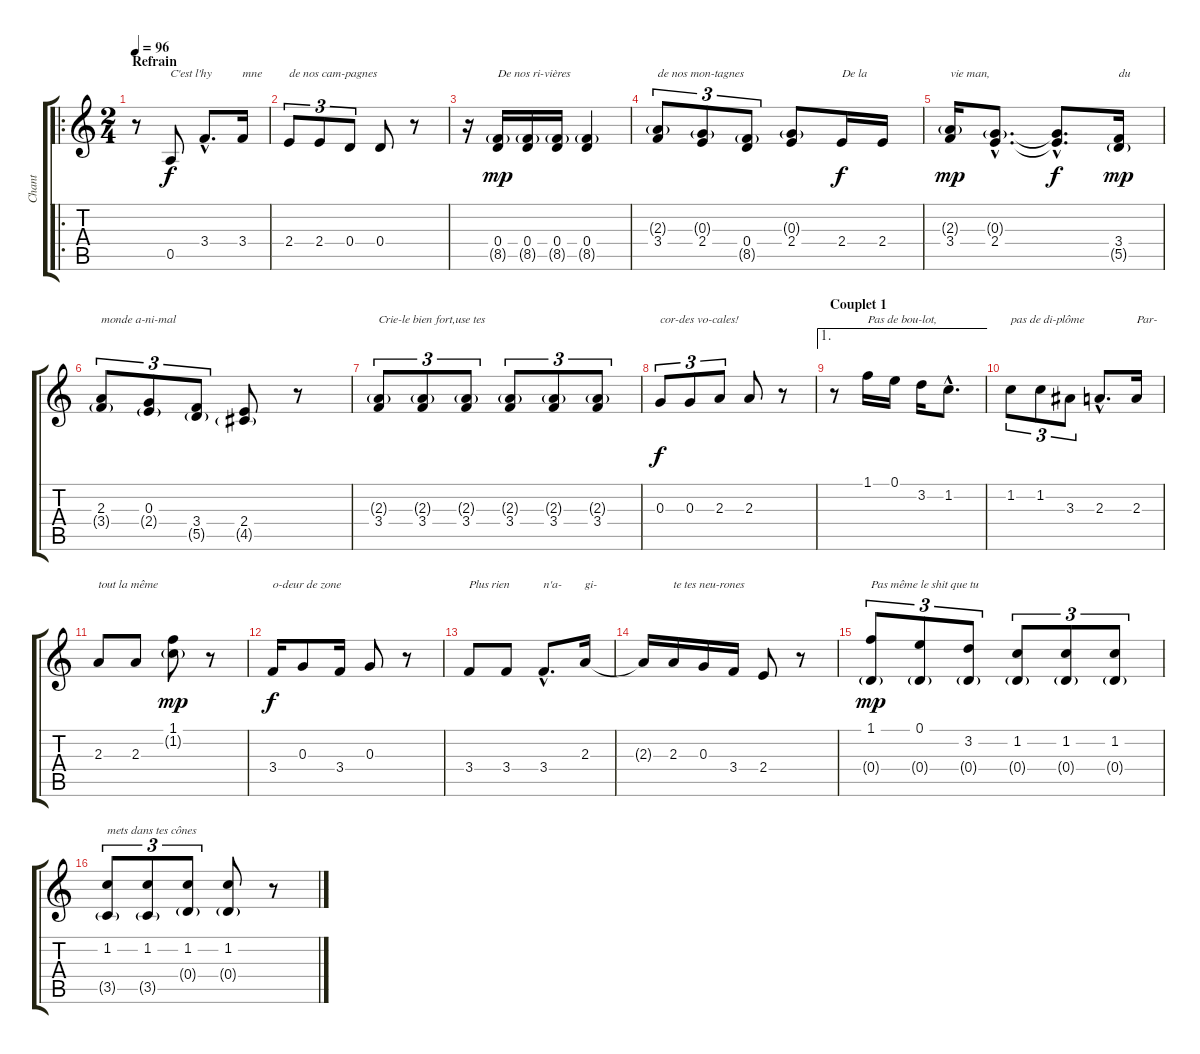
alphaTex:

\track ("Chant" "Chant") {instrument electricguitarjazz}
\staff {score tabs}
\tuning (E4 B3 G3 D3 A2 E2) {hide}
\ro
\ts (2 4)
\section ("" "Refrain")
\tempo 96
\clef g2
\ks c
r.8{dy mp} 0.5.8{txt "C'est l'hy" dy f} 3.4{hac}.8{d} 3.4.16{txt "mne"} |
2.4.8{tu (3 2) txt "de nos cam-pagnes"} 2.4.8{tu (3 2)} 0.4.8{tu (3 2)} 0.4.8 r.8 |
r.16 (0.4 8.5{g}).16{txt "De nos ri-vières" dy mp} (0.4 8.5{g}).16 (0.4 8.5{g}).16 (0.4 8.5{g}).4 |
(2.3{g} 3.4).8{tu (3 2) txt "de nos mon-tagnes"} (0.3{g} 2.4).8{tu (3 2)} (0.4 8.5{g}).8{tu (3 2)} (0.3{g} 2.4).8 2.4.16{txt "De la" dy f} 2.4.16 |
(2.3{g} 3.4).16{txt "vie man," dy mp} (0.3{g hac} 2.4{hac}).8{d} (0.3{hac t} 2.4{hac t}).8{d dy f} (3.4 5.5{g}).16{txt "du" dy mp} |
(2.3 3.4{g}).8{tu (3 2) txt "monde a-ni-mal"} (0.3 2.4{g}).8{tu (3 2)} (3.4 5.5{g}).8{tu (3 2)} (2.4 4.5{g}).8 r.8 |
(2.3{g} 3.4).8{tu (3 2) txt "Crie-le bien fort,use tes"} (2.3{g} 3.4).8{tu (3 2)} (2.3{g} 3.4).8{tu (3 2)} (2.3{g} 3.4).8{tu (3 2)} (2.3{g} 3.4).8{tu (3 2)} (2.3{g} 3.4).8{tu (3 2)} |
0.3.8{tu (3 2) txt "cor-des vo-cales!" dy f} 0.3.8{tu (3 2)} 2.3.8{tu (3 2)} 2.3.8 r.8 |
\ae 1
\section ("" "Couplet 1")
r.8 1.1.16{txt "Pas de bou-lot,"} 0.1.16 3.2.16 1.2{hac}.8{d} |
1.2.8{tu (3 2) txt "pas de di-plôme"} 1.2.8{tu (3 2)} 3.3.8{tu (3 2)} 2.3{hac}.8{d} 2.3.16{txt "Par-"} |
2.3.8{txt "tout la même"} 2.3.8 (1.1 1.2{g}).8{dy mp} r.8 |
3.4.16{txt "o-deur de zone" dy f} 0.3.8 3.4.16 0.3.8 r.8 |
3.4.8{txt "Plus rien"} 3.4.8 3.4{hac}.8{d txt "n'a-"} 2.3.16{txt "gi-"} |
2.3{t}.16 2.3.16{txt "te tes neu-rones"} 0.3.16 3.4.16 2.4.8 r.8 |
(1.1 0.4{g}).8{tu (3 2) txt "Pas même le shit que tu" dy mp} (0.1 0.4{g}).8{tu (3 2)} (3.2 0.4{g}).8{tu (3 2)} (1.2 0.4{g}).8{tu (3 2)} (1.2 0.4{g}).8{tu (3 2)} (1.2 0.4{g}).8{tu (3 2)} |
(1.2 3.5{g}).8{tu (3 2) txt "mets dans tes cônes"} (1.2 3.5{g}).8{tu (3 2)} (1.2 0.4{g}).8{tu (3 2)} (1.2 0.4{g}).8 r.8
